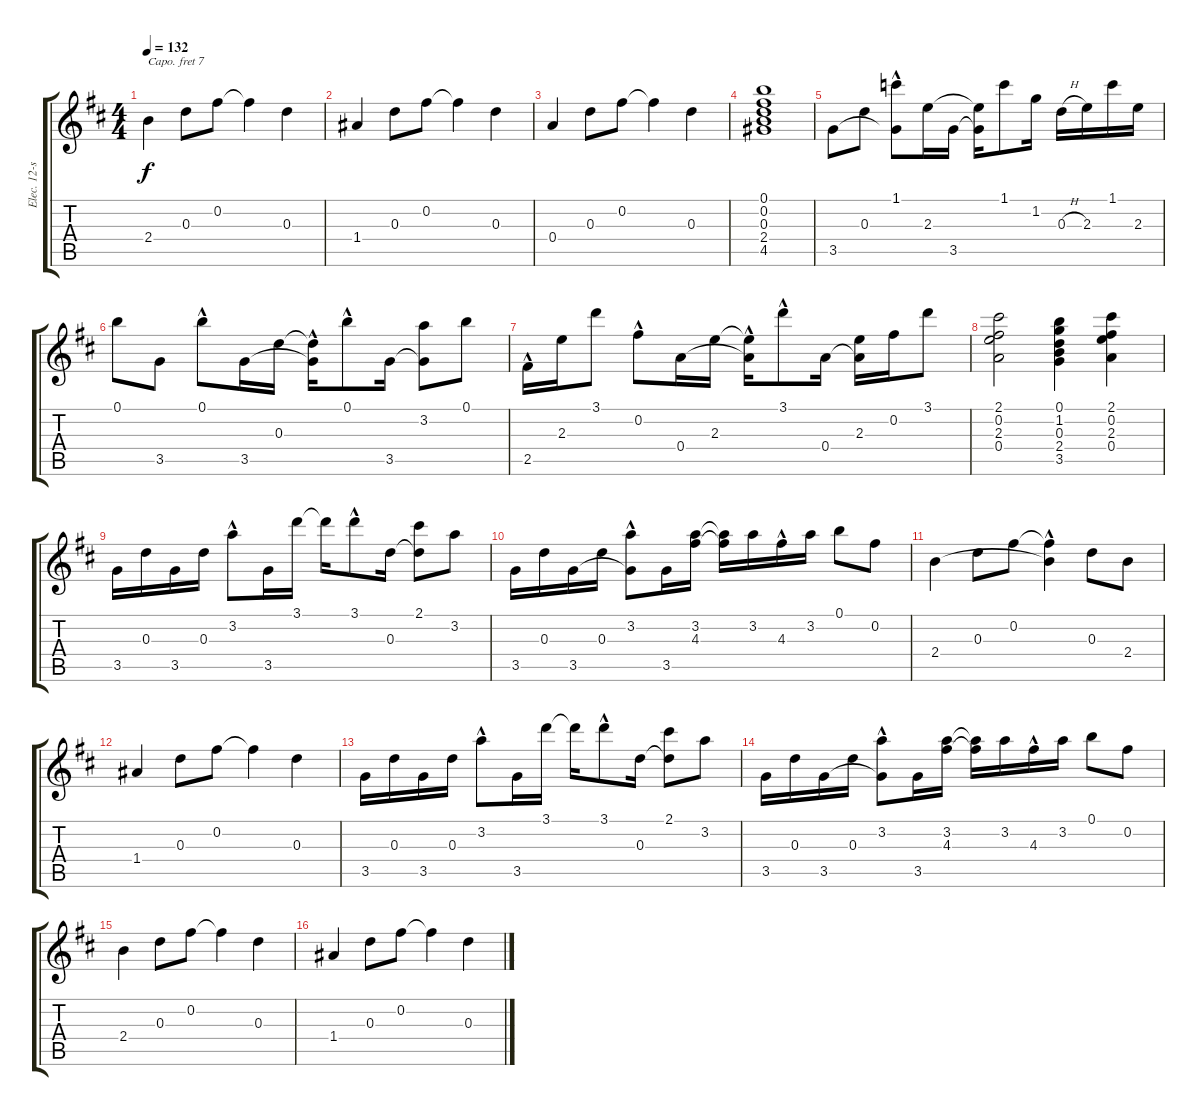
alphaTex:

\track ("Elec. 12-str. Gtr. (Capo 7)" "Elec. 12-s") {instrument electricguitarjazz}
\staff {score tabs}
\capo 7
\tuning (E4 B3 G3 D3 A2 E2) {hide}
\ts (4 4)
\tempo 132
\clef g2
\ks d
2.4.4{dy f} 0.3.8 0.2.8 0.2{t}.4 0.3.4 |
1.4.4 0.3.8 0.2.8 0.2{t}.4 0.3.4 |
0.4.4 0.3.8 0.2.8 0.2{t}.4 0.3.4 |
(0.1 0.2 0.3 2.4 4.5).1 |
3.5.8 0.3.8 (1.1 3.5{hac t}).8 2.3.16 3.5.16 (2.3{t} 3.5{t}).16 1.1.8 1.2.16 0.3{h}.16 2.3.16 1.1.16 2.3.16 |
0.1.8 3.5.8 0.1{hac}.8 3.5.16 0.3.16 (0.3{t} 3.5{hac t}).16 0.1{hac}.8 3.5.16 (3.2 3.5{t}).8 0.1.8 |
2.5{hac}.16 2.3.16 3.1.8 0.2{hac}.8 0.4.16 2.3.16 (2.3{t} 0.4{hac t}).16 3.1{hac}.8 0.4.16 (2.3 0.4{t}).16 0.2.16 3.1.8 |
(2.1 0.2 2.3 0.4).2 (0.1 1.2 0.3 2.4 3.5).4 (2.1 0.2 2.3 0.4).4 |
3.5.16 0.3.16 3.5.16 0.3.16 3.2{hac}.8 3.5.16 3.1.16 3.1{t}.16 3.1{hac}.8 0.3.16 (2.1 0.3{t}).8 3.2.8 |
3.5.16 0.3.16 3.5.16 0.3.16 (3.2{hac} 3.5{t}).8 3.5.16 (3.2 4.3).16 (3.2{t} 4.3{t}).16 3.2.16 4.3{hac}.16 3.2.16 0.1.8 0.2.8 |
2.4.4 0.3.8 0.2.8 (0.2{t} 2.4{hac t}).4 0.3.8 2.4.8 |
1.4.4 0.3.8 0.2.8 0.2{t}.4 0.3.4 |
3.5.16 0.3.16 3.5.16 0.3.16 3.2{hac}.8 3.5.16 3.1.16 3.1{t}.16 3.1{hac}.8 0.3.16 (2.1 0.3{t}).8 3.2.8 |
3.5.16 0.3.16 3.5.16 0.3.16 (3.2{hac} 3.5{t}).8 3.5.16 (3.2 4.3).16 (3.2{t} 4.3{t}).16 3.2.16 4.3{hac}.16 3.2.16 0.1.8 0.2.8 |
2.4.4 0.3.8 0.2.8 0.2{t}.4 0.3.4 |
1.4.4 0.3.8 0.2.8 0.2{t}.4 0.3.4
